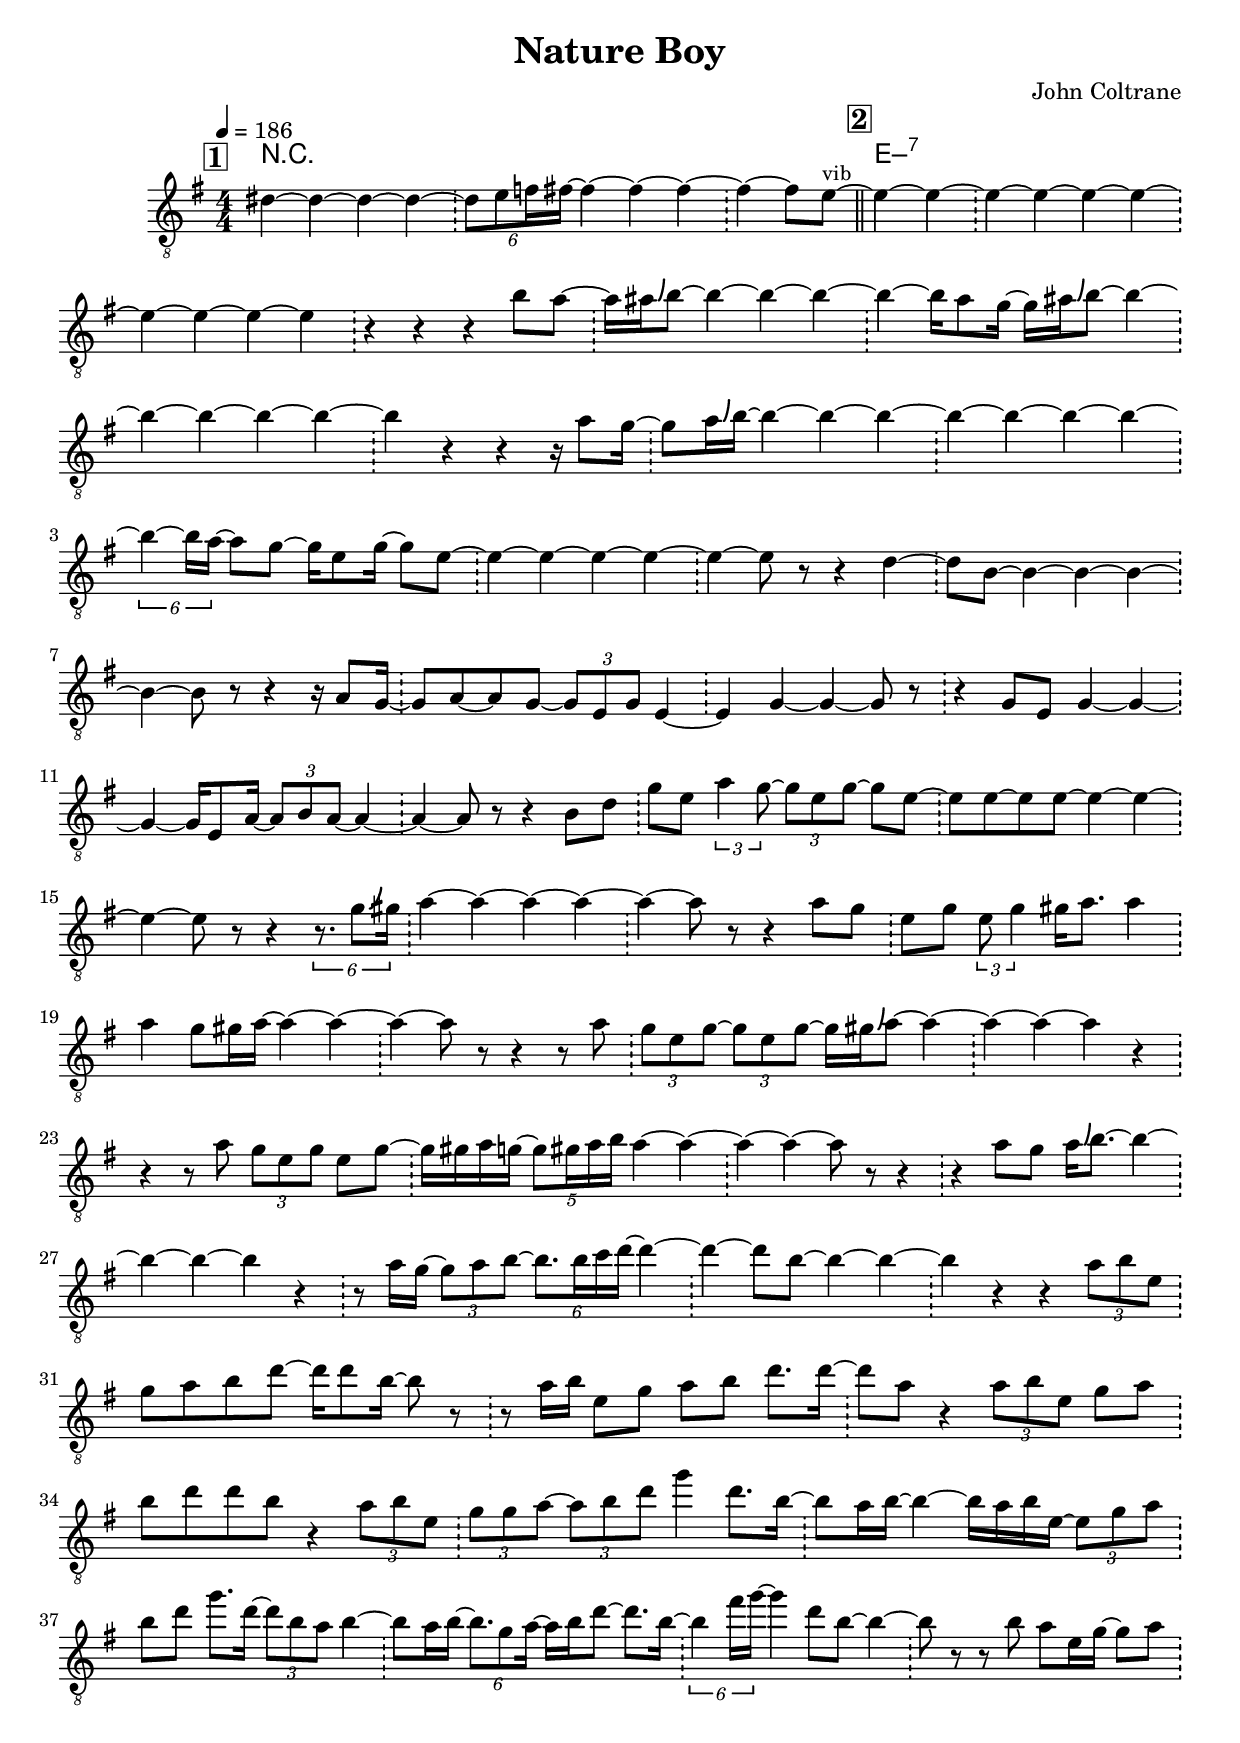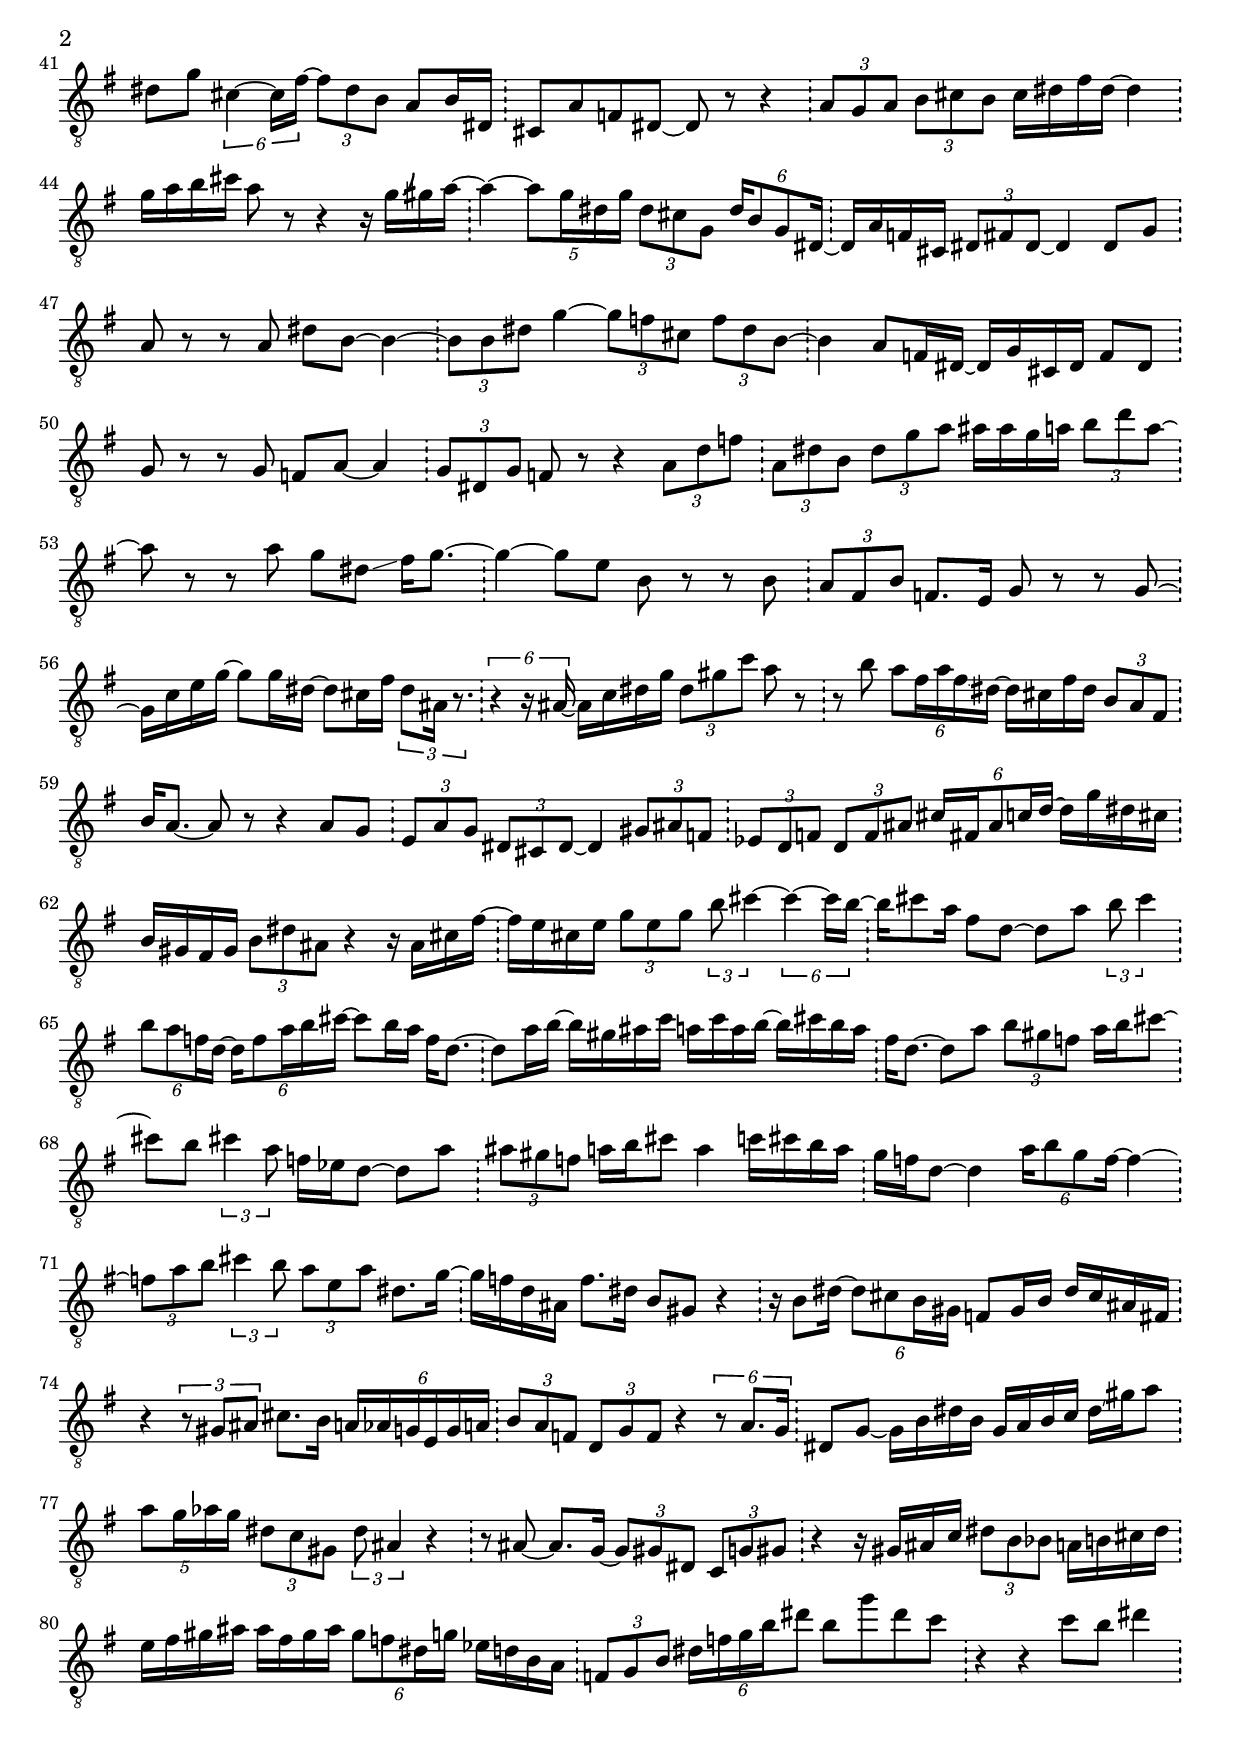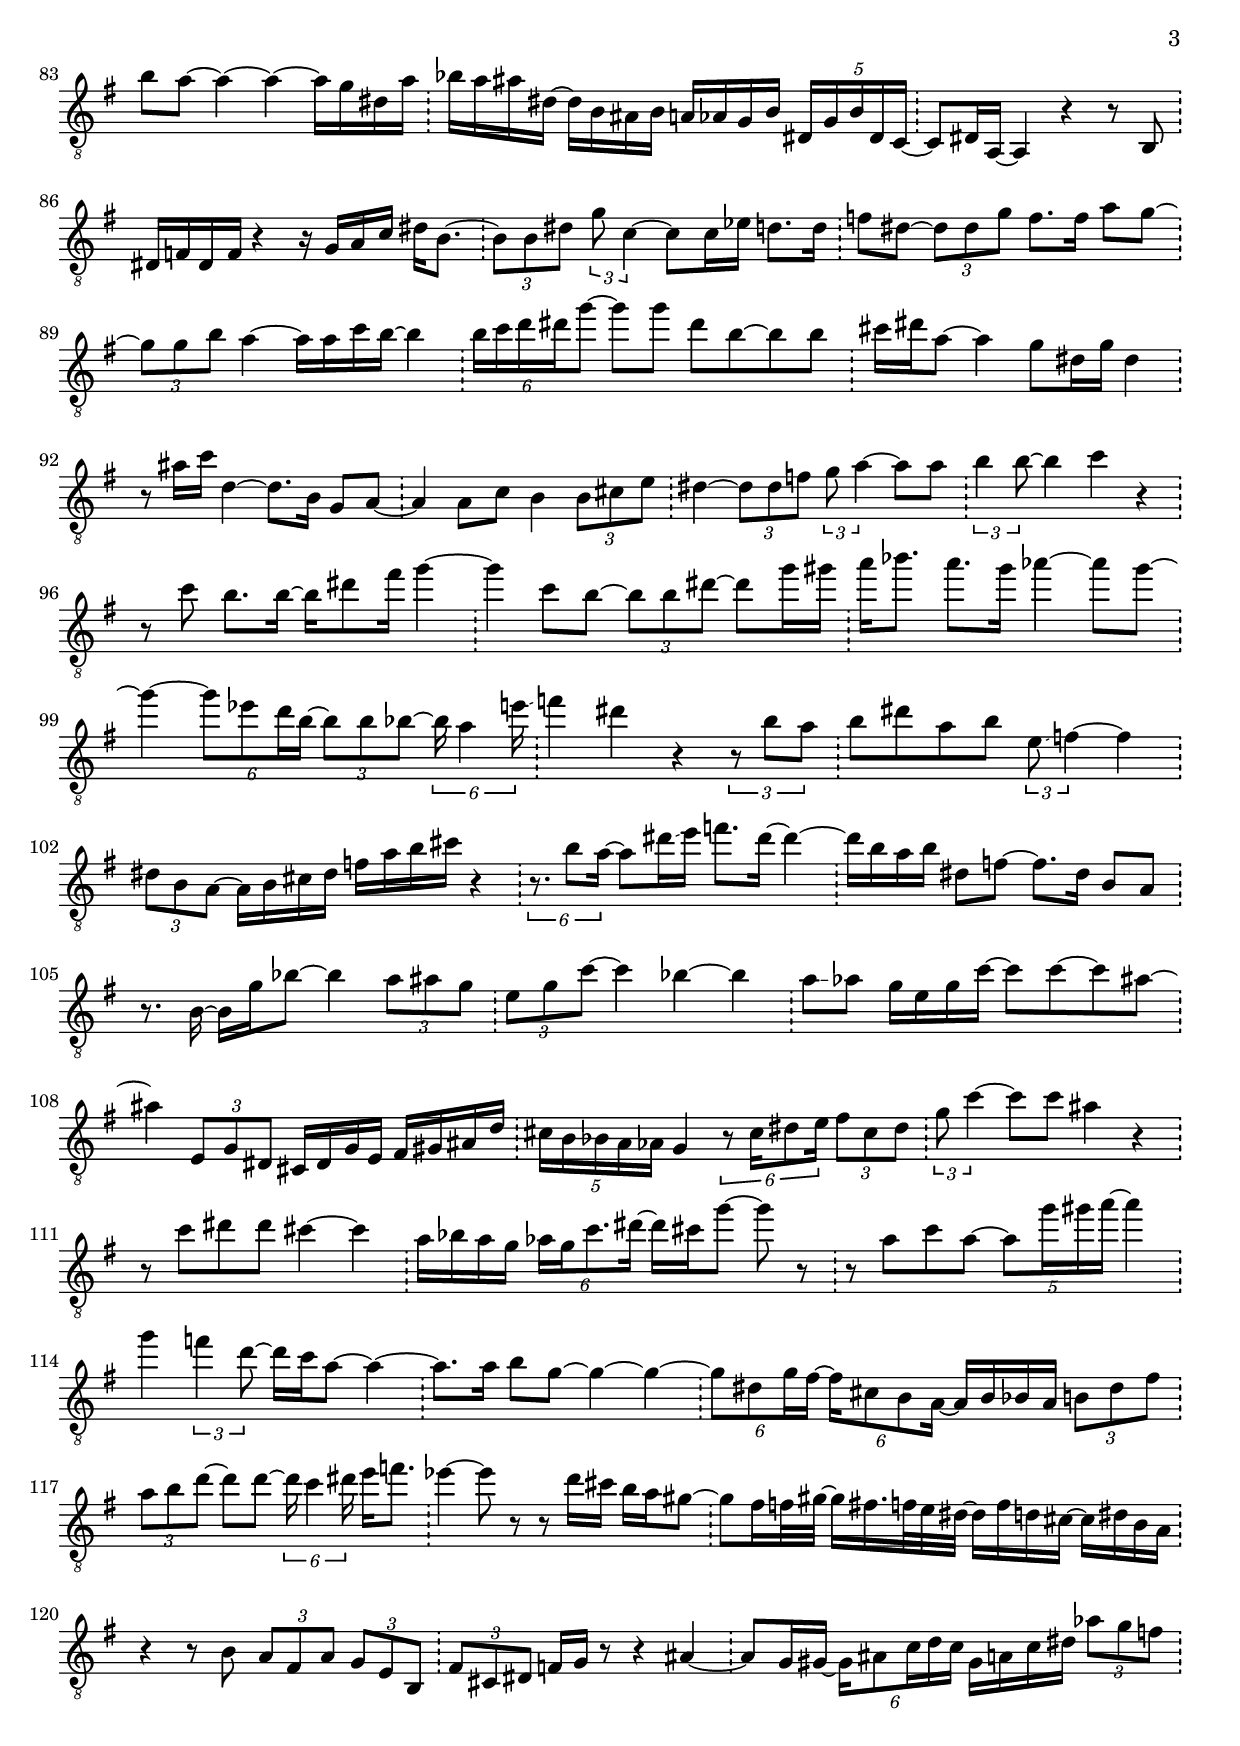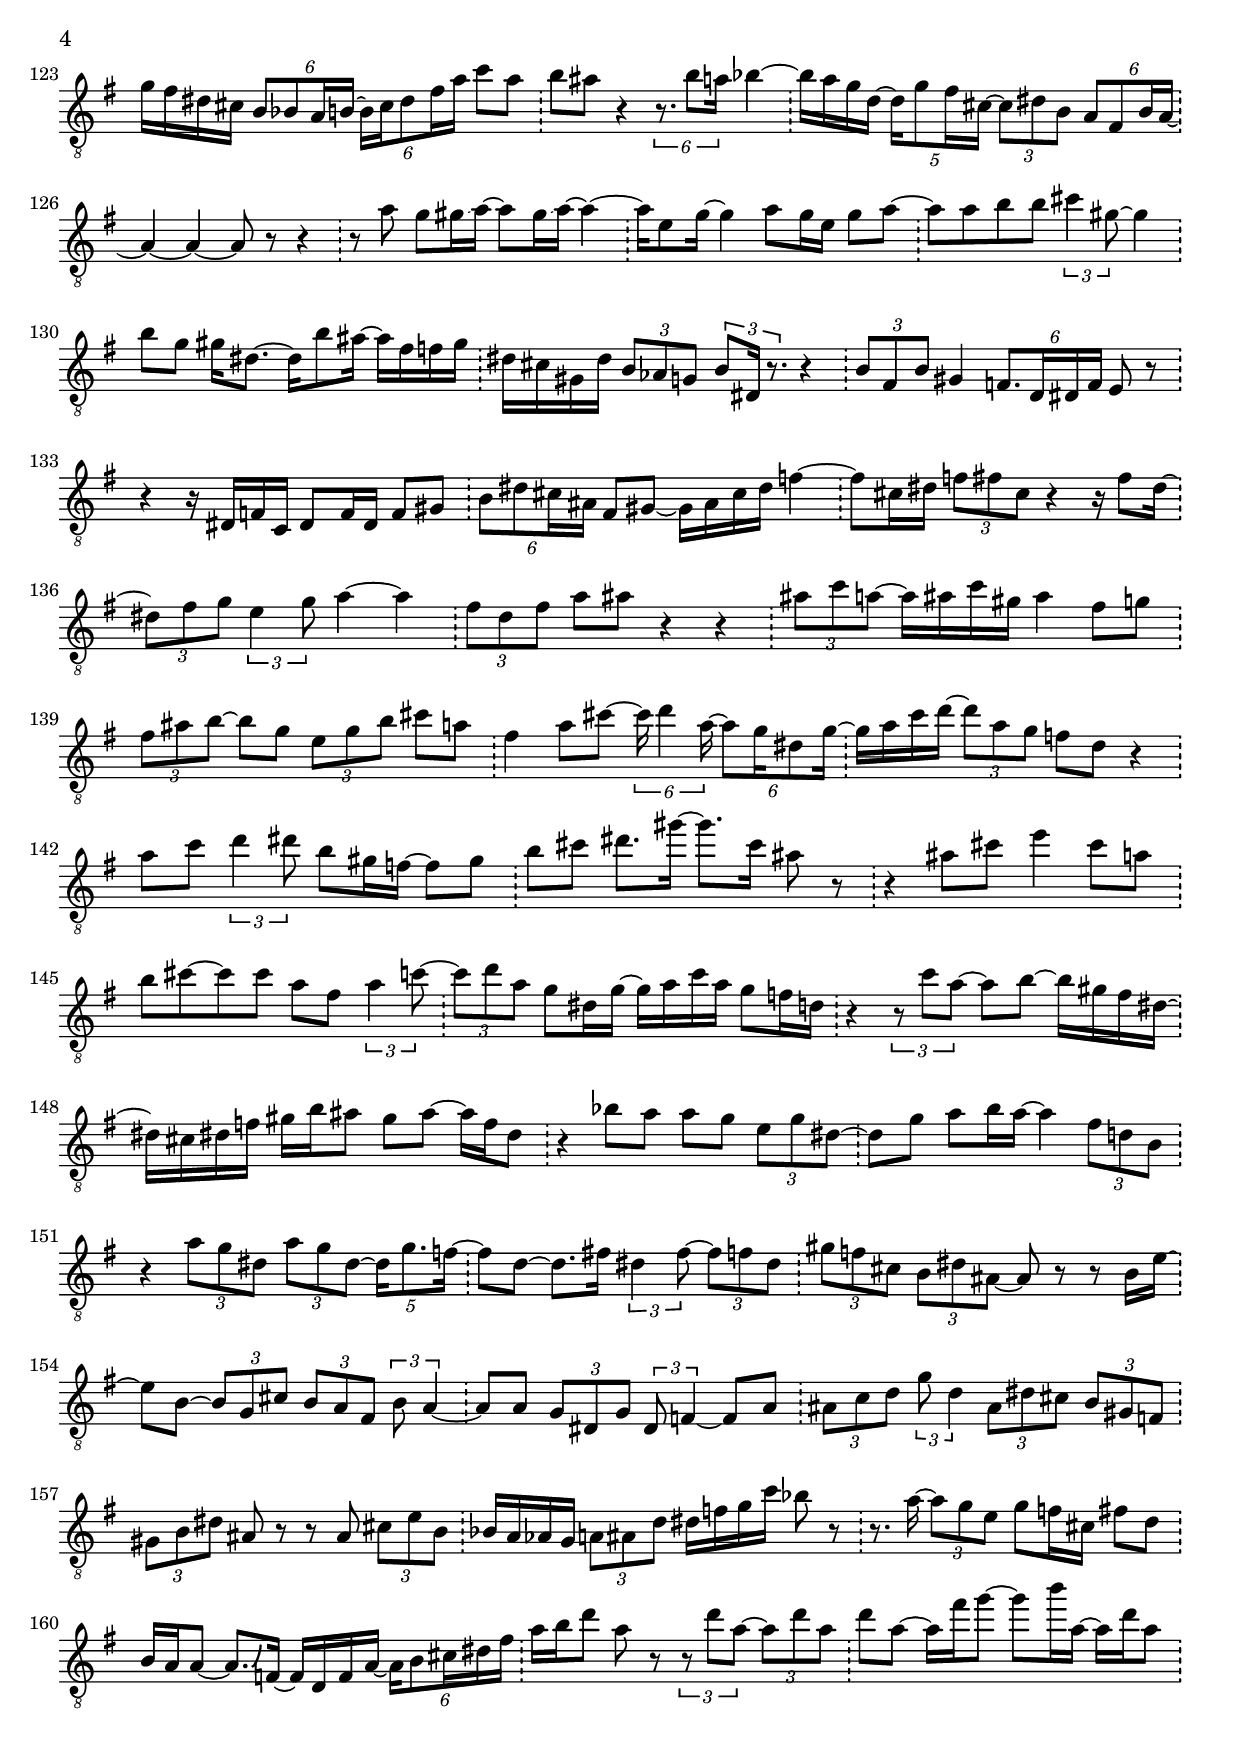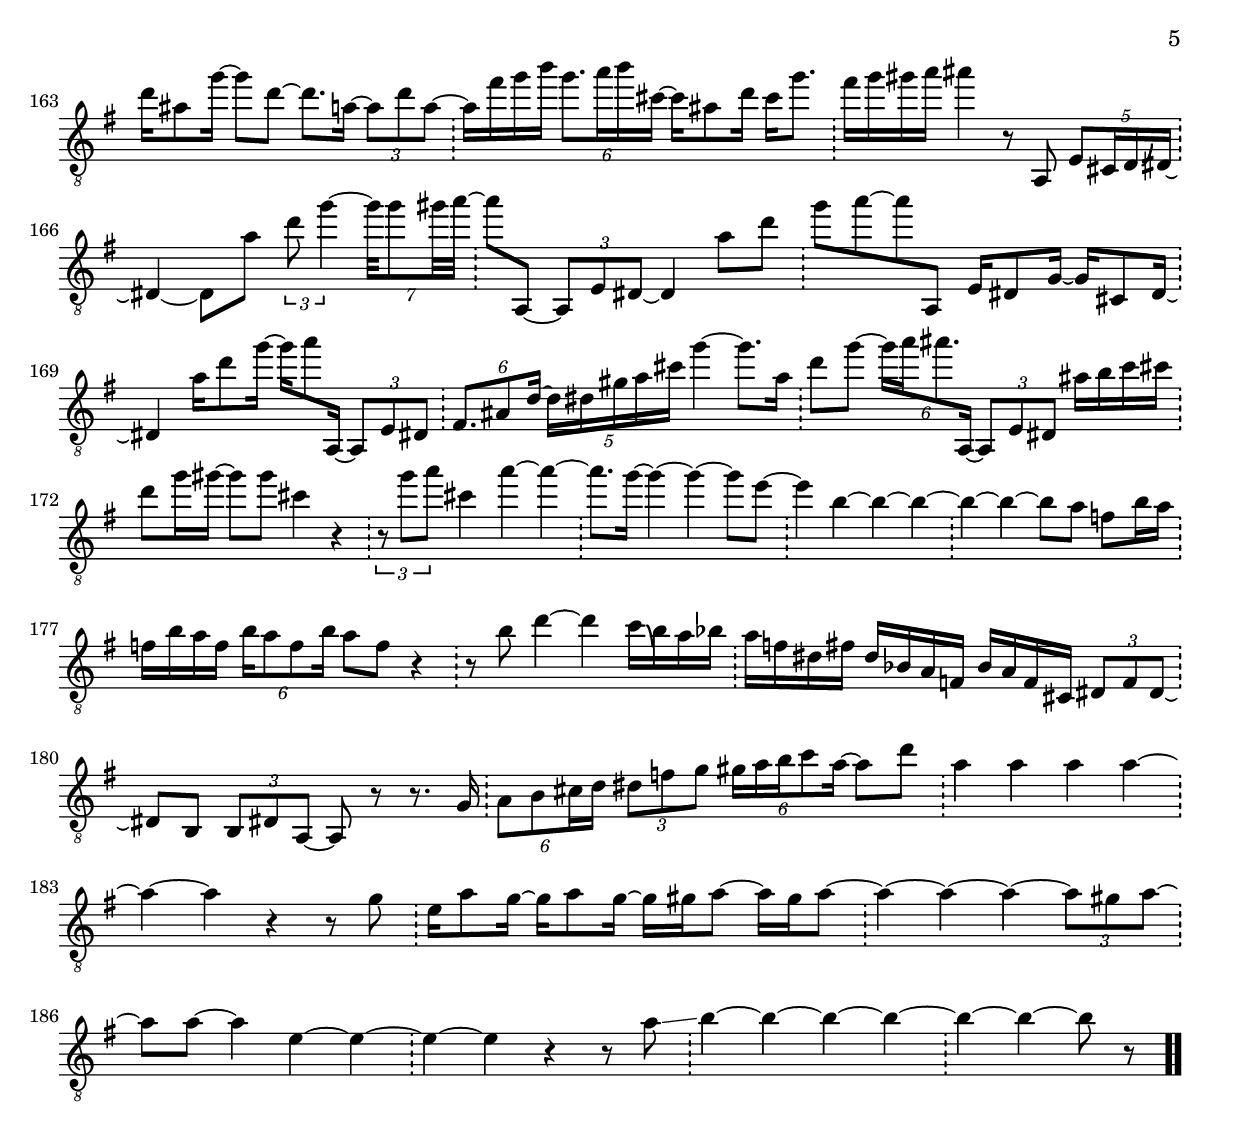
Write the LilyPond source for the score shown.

\version "2.13.2"

#(ly:set-option 'point-and-click #f)

\header {
  title = "Nature Boy"
  composer = "John Coltrane"
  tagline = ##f
}
global =
{
    \override Staff.TimeSignature #'style = #'()
    \time 4/4
    \clef "treble_8"
    \key e \minor
    \override Rest #'direction = #'0
    \override MultiMeasureRest #'staff-position = #0
}
\score
{
<<
    \transpose c' c'

    \new ChordNames { \chords {
      \set majorSevenSymbol = \markup { "maj7" }
      \set minorChordModifier = \markup { \char ##x2013 }
       r4  s4 
       s4  s4  s4  s4  s4  s4  s4  s4 
       e4:min7|
      }
      }

    \new Staff
    <<
    \transpose c' c'

    {
      \global
  		%\override Score.MetronomeMark #'transparent = ##t
  		%\override Score.MetronomeMark #'stencil = ##f
  		
  		\override HorizontalBracket #'direction = #UP
  		\override HorizontalBracket #'bracket-flare = #'(0 . 0)
  		
  		\override TextSpanner #'dash-fraction = #1.0
  		\override TextSpanner #'bound-details #'left #'text = \markup{ \concat{\draw-line #'(0 . -1.0) \draw-line #'(1.0 . 0) }}
  		\override TextSpanner #'bound-details #'right #'text = \markup{ \concat{ \draw-line #'(1.0 . 0) \draw-line #'(0 . -1.0) }}
          \set Score.markFormatter = #format-mark-box-numbers


      \tempo 4 = 186
      \set Score.currentBarNumber = #-9
     
      \bar "||" \mark \default dis'4~ 
       dis'4~ 
       dis'4~ 
       dis'4~ 
      \bar "!" \tuplet 6/4 {dis'8 e'8\glissando  f'16 fis'16~} 
       fis'4~ 
       fis'4~ 
       fis'4~ 
      \bar "!" fis'4~ 
       fis'8 e'8~^\markup{\left-align \small vib} 
      \bar "||" \mark \default e'4~ 
       e'4~ 
      \bar "!" e'4~ 
       e'4~ 
       e'4~ 
       e'4~ 
      \bar "!" e'4~ 
       e'4~ 
       e'4~ 
       e'4 
      \bar "!" r4 
       r4 
       r4 
       b'8 a'8~ 
      \bar "!" a'16 ais'16\bendAfter #+4  b'8~ 
       b'4~ 
       b'4~ 
       b'4~ 
      \bar "!" b'4~ 
       b'16 a'8 g'16~ 
       g'16 ais'16\bendAfter #+4  b'8~ 
       b'4~ 
      \bar "!" b'4~ 
       b'4~ 
       b'4~ 
       b'4~ 
      \bar "!" b'4 
       r4 
       r4 
       r16 a'8 g'16~ 
      \bar "!" g'8 a'16\bendAfter #+4  b'16~ 
       b'4~ 
       b'4~ 
       b'4~ 
      \bar "!" b'4~ 
       b'4~ 
       b'4~ 
       b'4~ 
      \bar "!" \tuplet 6/4 {b'4~ b'16 a'16~} 
       a'8 g'8~ 
       g'16 e'8 g'16~ 
       g'8 e'8~ 
      \bar "!" e'4~ 
       e'4~ 
       e'4~ 
       e'4~ 
      \bar "!" e'4~ 
       e'8 r8 
       r4 
       d'4~ 
      \bar "!" d'8 b8~ 
       b4~ 
       b4~ 
       b4~ 
      \bar "!" b4~ 
       b8 r8 
       r4 
       r16 a8 g16~ 
      \bar "!" g8 a8~ 
       a8 g8~ 
       \tuplet 3/2 {g8 e8 g8} 
       e4~ 
      \bar "!" e4 
       g4~ 
       g4~ 
       g8 r8 
      \bar "!" r4 
       g8 e8 
       g4~ 
       g4~ 
      \bar "!" g4~ 
       g16 e8 a16~ 
       \tuplet 3/2 {a8 b8 a8~} 
       a4~ 
      \bar "!" a4~ 
       a8 r8 
       r4 
       b8 d'8 
      \bar "!" g'8 e'8 
       \tuplet 3/2 {a'4 g'8~} 
       \tuplet 3/2 {g'8 e'8 g'8~} 
       g'8 e'8~ 
      \bar "!" e'8 e'8~ 
       e'8 e'8~ 
       e'4~ 
       e'4~ 
      \bar "!" e'4~ 
       e'8 r8 
       r4 
       \tuplet 6/4 {r8. g'8\bendAfter #+4  gis'16} 
      \bar "!" a'4~ 
       a'4~ 
       a'4~ 
       a'4~ 
      \bar "!" a'4~ 
       a'8 r8 
       r4 
       a'8 g'8 
      \bar "!" e'8 g'8 
       \tuplet 3/2 {e'8 g'4} 
       gis'16 a'8. 
       a'4 
      \bar "!" a'4 
       g'8 gis'16 a'16~ 
       a'4~ 
       a'4~ 
      \bar "!" a'4~ 
       a'8 r8 
       r4 
       r8 a'8 
      \bar "!" \tuplet 3/2 {g'8 e'8 g'8~} 
       \tuplet 3/2 {g'8 e'8 g'8~} 
       g'16 gis'16\bendAfter #+4  a'8~ 
       a'4~ 
      \bar "!" a'4~ 
       a'4~ 
       a'4 
       r4 
      \bar "!" r4 
       r8 a'8 
       \tuplet 3/2 {g'8 e'8 g'8} 
       e'8 g'8~ 
      \bar "!" g'16 gis'16 a'16 g'16~ 
       \tuplet 5/4 {g'8 gis'16 a'16 b'16} 
       a'4~ 
       a'4~ 
      \bar "!" a'4~ 
       a'4~ 
       a'8 r8 
       r4 
      \bar "!" r4 
       a'8 g'8 
       a'16\bendAfter #+4  b'8.~ 
       b'4~ 
      \bar "!" b'4~ 
       b'4~ 
       b'4 
       r4 
      \bar "!" r8 a'16 g'16~ 
       \tuplet 3/2 {g'8 a'8 b'8~} 
       \tuplet 6/4 {b'8. b'16 c''16 d''16~} 
       d''4~ 
      \bar "!" d''4~ 
       d''8 b'8~ 
       b'4~ 
       b'4~ 
      \bar "!" b'4 
       r4 
       r4 
       \tuplet 3/2 {a'8 b'8 e'8} 
      \bar "!" g'8 a'8 
       b'8 d''8~ 
       d''16 d''8 b'16~ 
       b'8 r8 
      \bar "!" r8 a'16 b'16 
       e'8 g'8 
       a'8 b'8 
       d''8. d''16~ 
      \bar "!" d''8 a'8 
       r4 
       \tuplet 3/2 {a'8 b'8 e'8} 
       g'8 a'8 
      \bar "!" b'8 d''8 
       d''8 b'8 
       r4 
       \tuplet 3/2 {a'8 b'8 e'8} 
      \bar "!" \tuplet 3/2 {g'8 g'8 a'8~} 
       \tuplet 3/2 {a'8 b'8 d''8} 
       g''4 
       d''8. b'16~ 
      \bar "!" b'8 a'16 b'16~ 
       b'4~ 
       b'16 a'16 b'16 e'16~ 
       \tuplet 3/2 {e'8 g'8 a'8} 
      \bar "!" b'8 d''8 
       g''8. d''16~ 
       \tuplet 3/2 {d''8 b'8 a'8} 
       b'4~ 
      \bar "!" b'8 a'16 b'16~ 
       \tuplet 6/4 {b'8. g'8 a'16~} 
       a'16 b'16 d''8~ 
       d''8. b'16~ 
      \bar "!" \tuplet 6/4 {b'4 fis''16 g''16~} 
       g''4 
       d''8 b'8~ 
       b'4~ 
      \bar "!" b'8 r8 
       r8 b'8 
       a'8 e'16 g'16~ 
       g'8 a'8 
      \bar "!" dis'8 g'8 
       \tuplet 6/4 {cis'4~ cis'16 fis'16~} 
       \tuplet 3/2 {fis'8 dis'8 b8} 
       a8 b16 dis16 
      \bar "!" cis8 a8 
       f8 dis8~ 
       dis8 r8 
       r4 
      \bar "!" \tuplet 3/2 {a8 g8 a8} 
       \tuplet 3/2 {b8 cis'8 b8} 
       cis'16 dis'16 fis'16 dis'16~ 
       dis'4 
      \bar "!" g'16 a'16 b'16 cis''16 
       a'8 r8 
       r4 
       r16 g'16\bendAfter #+4  gis'16 a'16~ 
      \bar "!" a'4~ 
       \tuplet 5/4 {a'8 g'16 dis'16 g'16} 
       \tuplet 3/2 {dis'8 cis'8 g8} 
       \tuplet 6/4 {dis'16 b8 g8 dis16~} 
      \bar "!" dis16 a16 f16 cis16 
       \tuplet 3/2 {dis8 fis8 dis8~} 
       dis4 
       dis8 g8 
      \bar "!" a8 r8 
       r8 a8 
       dis'8 b8~ 
       b4~ 
      \bar "!" \tuplet 3/2 {b8 b8 dis'8} 
       g'4~ 
       \tuplet 3/2 {g'8 f'8 cis'8} 
       \tuplet 3/2 {f'8 dis'8 b8~} 
      \bar "!" b4 
       a8 f16 dis16~ 
       dis16 g16 cis16 dis16 
       f8 dis8 
      \bar "!" g8 r8 
       r8 g8 
       f8 a8~ 
       a4 
      \bar "!" \tuplet 3/2 {g8 dis8 g8} 
       f8 r8 
       r4 
       \tuplet 3/2 {a8 d'8 f'8} 
      \bar "!" \tuplet 3/2 {a8 dis'8 b8} 
       \tuplet 3/2 {dis'8 g'8 a'8} 
       ais'16 ais'16 g'16 a'16 
       \tuplet 3/2 {b'8 d''8 a'8~} 
      \bar "!" a'8 r8 
       r8 a'8 
       g'8 dis'8\glissando  
       fis'16 g'8.~ 
      \bar "!" g'4~ 
       g'8 e'8 
       b8 r8 
       r8 b8 
      \bar "!" \tuplet 3/2 {a8 fis8 b8} 
       f8. e16 
       g8 r8 
       r8 g8~ 
      \bar "!" g16 c'16 e'16 g'16~ 
       g'8 g'16 dis'16~ 
       dis'8 cis'16 fis'16 
       \tuplet 3/2 {dis'8 ais16 r8.} 
      \bar "!" \tuplet 6/4 {r4 r16 ais16~} 
       ais16 c'16 dis'16 g'16 
       \tuplet 3/2 {dis'8 gis'8 c''8} 
       a'8 r8 
      \bar "!" r8 b'8 
       \tuplet 6/4 {a'8 fis'16 a'16 fis'16\glissando  dis'16~} 
       dis'16 cis'16 fis'16 dis'16 
       \tuplet 3/2 {b8 a8 fis8} 
      \bar "!" b16 a8.~ 
       a8 r8 
       r4 
       a8 g8 
      \bar "!" \tuplet 3/2 {e8 a8 g8} 
       \tuplet 3/2 {dis8 cis8 dis8~} 
       dis4 
       \tuplet 3/2 {gis8 ais8 f8} 
      \bar "!" \tuplet 3/2 {es8 d8 f8} 
       \tuplet 3/2 {d8 f8 ais8} 
       \tuplet 6/4 {cis'16 fis16 ais8 c'16 d'16~} 
       d'16 g'16 dis'16 cis'16 
      \bar "!" b16 gis16 fis16 gis16 
       \tuplet 3/2 {b8 dis'8 ais8} 
       r4 
       r16 ais16 cis'16 fis'16~ 
      \bar "!" fis'16 e'16 cis'16 e'16 
       \tuplet 3/2 {g'8 e'8 g'8} 
       \tuplet 3/2 {b'8 cis''4~} 
       \tuplet 6/4 {cis''4~ cis''16 b'16~} 
      \bar "!" b'16 cis''8 a'16 
       fis'8 d'8~ 
       d'8 a'8 
       \tuplet 3/2 {b'8 cis''4} 
      \bar "!" \tuplet 6/4 {b'8 a'8 f'16 d'16~} 
       \tuplet 6/4 {d'16 f'8 a'16 b'16 cis''16~} 
       cis''8 b'16 a'16 
       f'16 d'8.~ 
      \bar "!" d'8 a'16 b'16~ 
       b'16 gis'16 ais'16 c''16 
       a'16 c''16 a'16 b'16~ 
       b'16 cis''16 b'16 a'16 
      \bar "!" fis'16 d'8.~ 
       d'8 a'8 
       \tuplet 3/2 {b'8 gis'8 f'8} 
       a'16 b'16 cis''8~ 
      \bar "!" cis''8 b'8 
       \tuplet 3/2 {cis''4 a'8} 
       f'16 es'16 d'8~ 
       d'8 a'8 
      \bar "!" \tuplet 3/2 {ais'8 gis'8 f'8} 
       a'16 b'16 cis''8 
       a'4 
       c''16 cis''16 b'16 a'16 
      \bar "!" g'16 f'16 d'8~ 
       d'4 
       \tuplet 6/4 {a'16 b'8 g'8 f'16~} 
       f'4~ 
      \bar "!" \tuplet 3/2 {f'8 a'8 b'8} 
       \tuplet 3/2 {cis''4 b'8} 
       \tuplet 3/2 {a'8 e'8 a'8} 
       dis'8. g'16~ 
      \bar "!" g'16 f'16 d'16 ais16 
       f'8. dis'16 
       b8 gis8 
       r4 
      \bar "!" r16 b8 dis'16~ 
       \tuplet 6/4 {dis'8 cis'8 b16 gis16} 
       f8 gis16 b16 
       dis'16 cis'16 ais16 fis16 
      \bar "!" r4 
       \tuplet 3/2 {r8 gis8 ais8} 
       cis'8. b16 
       \tuplet 6/4 {a16 aes16 g16 e16 g16 a16} 
      \bar "!" \tuplet 3/2 {b8 a8 f8} 
       \tuplet 3/2 {d8 g8 f8} 
       r4 
       \tuplet 6/4 {r8 a8. g16} 
      \bar "!" dis8 g8~ 
       g16 b16 dis'16 b16 
       g16 a16 b16 c'16 
       dis'16\glissando  gis'16 a'8 
      \bar "!" \tuplet 5/4 {a'8 g'16 aes'16 g'16} 
       \tuplet 3/2 {dis'8 c'8 gis8} 
       \tuplet 3/2 {dis'8 ais4} 
       r4 
      \bar "!" r8 ais8~ 
       ais8. g16~ 
       \tuplet 3/2 {g8 gis8 dis8} 
       \tuplet 3/2 {c8 g8 gis8} 
      \bar "!" r4 
       r16 gis16 ais16 c'16 
       \tuplet 3/2 {dis'8 b8 bes8} 
       a16 b16 cis'16 dis'16 
      \bar "!" e'16 fis'16 gis'16 ais'16 
       ais'16 fis'16 gis'16 ais'16 
       \tuplet 6/4 {gis'8 f'8 dis'16 g'16} 
       es'16 d'16 b16 a16 
      \bar "!" \tuplet 3/2 {f8 g8 b8} 
       \tuplet 6/4 {dis'16 f'16 g'16 b'16 dis''8} 
       b'8 g''8 
       dis''8 c''8 
      \bar "!" r4 
       r4 
       c''8 b'8 
       dis''4 
      \bar "!" b'8 a'8~ 
       a'4~ 
       a'4~ 
       a'16 g'16 dis'16 a'16 
      \bar "!" bes'16 a'16 ais'16 dis'16~ 
       dis'16 b16 ais16 b16 
       a16 aes16 g16 b16 
       \tuplet 5/4 {dis16 g16 b16 dis16 c16~} 
      \bar "!" c8 dis16 a,16~ 
       a,4 
       r4 
       r8 b,8 
      \bar "!" dis16 f16 dis16 f16 
       r4 
       r16 g16 a16 c'16 
       dis'16 b8.~ 
      \bar "!" \tuplet 3/2 {b8 b8 dis'8} 
       \tuplet 3/2 {g'8 c'4~} 
       c'8 c'16 es'16 
       d'8. d'16 
      \bar "!" f'8 dis'8~ 
       \tuplet 3/2 {dis'8 dis'8 g'8} 
       f'8. f'16 
       a'8 g'8~ 
      \bar "!" \tuplet 3/2 {g'8 g'8 b'8} 
       a'4~ 
       a'16 a'16 c''16 b'16~ 
       b'4 
      \bar "!" \tuplet 6/4 {b'16 c''16 d''16 dis''16 g''8~} 
       g''8 g''8 
       dis''8 b'8~ 
       b'8 b'8 
      \bar "!" cis''16 dis''16 a'8~ 
       a'4 
       g'8 dis'16 g'16 
       dis'4 
      \bar "!" r8 ais'16 c''16 
       d'4~ 
       d'8. b16 
       g8 a8~ 
      \bar "!" a4 
       a8 c'8 
       b4 
       \tuplet 3/2 {b8 cis'8 e'8} 
      \bar "!" dis'4~ 
       \tuplet 3/2 {dis'8 dis'8 f'8} 
       \tuplet 3/2 {g'8 a'4~} 
       a'8 a'8 
      \bar "!" \tuplet 3/2 {b'4 b'8~} 
       b'4 
       c''4 
       r4 
      \bar "!" r8 c''8 
       b'8. b'16~ 
       b'16 dis''8 fis''16 
       g''4~ 
      \bar "!" g''4 
       c''8 b'8~ 
       \tuplet 3/2 {b'8 b'8 dis''8~} 
       dis''8 g''16 gis''16 
      \bar "!" a''16 bes''8. 
       a''8. g''16 
       aes''4~ 
       aes''8 g''8~ 
      \bar "!" g''4~ 
       \tuplet 6/4 {g''8 es''8 d''16 b'16~} 
       \tuplet 3/2 {b'8 b'8 bes'8~} 
       \tuplet 6/4 {bes'16 a'4 e''16\glissando } 
      \bar "!" f''4 
       dis''4 
       r4 
       \tuplet 3/2 {r8 b'8 a'8} 
      \bar "!" b'8 dis''8 
       a'8 b'8 
       \tuplet 3/2 {e'8\glissando  f'4~} 
       f'4 
      \bar "!" \tuplet 3/2 {dis'8 b8 a8~} 
       a16 b16 cis'16 dis'16 
       f'16 a'16 b'16 cis''16 
       r4 
      \bar "!" \tuplet 6/4 {r8. b'8 a'16~} 
       a'8 dis''16\glissando  e''16 
       f''8. dis''16~ 
       dis''4~ 
      \bar "!" dis''16 b'16 a'16 b'16 
       dis'8 f'8~ 
       f'8. dis'16 
       b8 a8 
      \bar "!" r8. b16~ 
       b16 g'16 bes'8~ 
       bes'4 
       \tuplet 3/2 {a'8 ais'8 g'8} 
      \bar "!" \tuplet 3/2 {e'8 g'8 c''8~} 
       c''4 
       bes'4~ 
       bes'4 
      \bar "!" a'8\glissando  aes'8 
       g'16 e'16 g'16 c''16~ 
       c''8 c''8~ 
       c''8 ais'8~ 
      \bar "!" ais'4 
       \tuplet 3/2 {e8 g8 dis8} 
       cis16 dis16 g16 e16 
       fis16 gis16 ais16 d'16 
      \bar "!" \tuplet 5/4 {cis'16 b16 bes16 a16 aes16} 
       g4 
       \tuplet 6/4 {r8 cis'16 dis'8 e'16} 
       \tuplet 3/2 {fis'8 cis'8 dis'8} 
      \bar "!" \tuplet 3/2 {g'8 c''4~} 
       c''8 c''8 
       ais'4 
       r4 
      \bar "!" r8 c''8 
       dis''8 dis''8 
       cis''4~ 
       cis''4 
      \bar "!" a'16 bes'16 a'16 g'16 
       \tuplet 6/4 {aes'16 g'16 c''8. dis''16~} 
       dis''16 cis''16 g''8~ 
       g''8 r8 
      \bar "!" r8 a'8 
       c''8 a'8~ 
       \tuplet 5/4 {a'8 g''16\glissando  gis''16 a''16~} 
       a''4 
      \bar "!" g''4 
       \tuplet 3/2 {f''4 d''8~} 
       d''16 c''16 a'8~ 
       a'4~ 
      \bar "!" a'8. a'16 
       b'8 g'8~ 
       g'4~ 
       g'4~ 
      \bar "!" \tuplet 6/4 {g'8 dis'8 g'16 fis'16~} 
       \tuplet 6/4 {fis'16 cis'8 b8 a16~} 
       a16 b16 bes16 a16 
       \tuplet 3/2 {b8 dis'8 fis'8} 
      \bar "!" \tuplet 3/2 {a'8 b'8 d''8~} 
       d''8 d''8~ 
       \tuplet 6/4 {d''16 c''4 dis''16\glissando } 
       e''16 f''8. 
      \bar "!" es''4~ 
       es''8 r8 
       r8 d''16 cis''16 
       b'16 a'16 gis'8~ 
      \bar "!" gis'8 fis'16 f'32 gis'32~ 
       gis'16 fis'16. f'32 e'32 dis'32~ 
       dis'16 f'16 d'16 cis'16~ 
       cis'16 dis'16 b16 a16 
      \bar "!" r4 
       r8 b8 
       \tuplet 3/2 {a8 fis8 a8} 
       \tuplet 3/2 {g8 e8 b,8} 
      \bar "!" \tuplet 3/2 {fis8 cis8 dis8} 
       f16 g16 r8 
       r4 
       ais4~ 
      \bar "!" ais8 g16 gis16~ 
       \tuplet 6/4 {gis16 ais8 c'16 d'16 c'16} 
       gis16 a16 c'16 dis'16 
       \tuplet 3/2 {aes'8 g'8 f'8} 
      \bar "!" g'16 fis'16 dis'16 cis'16 
       \tuplet 6/4 {b8 bes8 a16 b16~} 
       \tuplet 6/4 {b16 cis'16 dis'8 fis'16 a'16} 
       c''8 a'8 
      \bar "!" b'8 ais'8 
       r4 
       \tuplet 6/4 {r8. b'8 a'16} 
       bes'4~ 
      \bar "!" bes'16 a'16 g'16 d'16~ 
       \tuplet 5/4 {d'16 g'8 fis'16 cis'16~} 
       \tuplet 3/2 {cis'8 dis'8 b8} 
       \tuplet 6/4 {a8 fis8 b16 a16~} 
      \bar "!" a4~ 
       a4~ 
       a8 r8 
       r4 
      \bar "!" r8 a'8 
       g'8 gis'16\glissando  a'16~ 
       a'8 gis'16\glissando  a'16~ 
       a'4~ 
      \bar "!" a'16 e'8 g'16~ 
       g'4 
       a'8 g'16 e'16 
       g'8 a'8~ 
      \bar "!" a'8 a'8 
       b'8 b'8 
       \tuplet 3/2 {cis''4 gis'8~} 
       gis'4 
      \bar "!" b'8 g'8 
       gis'16 dis'8.~ 
       dis'16 b'8 ais'16~ 
       ais'16 fis'16 f'16 gis'16 
      \bar "!" dis'16 cis'16 gis16 dis'16 
       \tuplet 3/2 {b8 aes8 g8} 
       \tuplet 3/2 {b8 dis16 r8.} 
       r4 
      \bar "!" \tuplet 3/2 {b8 fis8 b8} 
       gis4 
       \tuplet 6/4 {f8. d16 dis16 f16} 
       e8 r8 
      \bar "!" r4 
       r16 dis16 f16 c16 
       dis8 f16 dis16 
       f8 gis8 
      \bar "!" \tuplet 6/4 {b8 dis'8 cis'16 ais16} 
       fis8 gis8~ 
       gis16 ais16 cis'16 dis'16 
       f'4~ 
      \bar "!" f'8 cis'16 dis'16 
       \tuplet 3/2 {f'8 fis'8 cis'8} 
       r4 
       r16 fis'8 dis'16~ 
      \bar "!" \tuplet 3/2 {dis'8 fis'8 g'8} 
       \tuplet 3/2 {e'4 g'8} 
       a'4~ 
       a'4 
      \bar "!" \tuplet 3/2 {fis'8 d'8 fis'8} 
       a'8 ais'8 
       r4 
       r4 
      \bar "!" \tuplet 3/2 {ais'8 c''8 a'8~} 
       a'16 ais'16 c''16 gis'16 
       ais'4 
       fis'8 g'8 
      \bar "!" \tuplet 3/2 {fis'8 ais'8 b'8~} 
       b'8 g'8 
       \tuplet 3/2 {e'8 g'8 b'8} 
       cis''8 a'8 
      \bar "!" fis'4 
       a'8 cis''8~ 
       \tuplet 6/4 {cis''16 d''4 a'16~} 
       \tuplet 6/4 {a'8 g'16 dis'8 g'16~} 
      \bar "!" g'16 a'16 c''16 d''16~ 
       \tuplet 3/2 {d''8 a'8 g'8} 
       f'8 d'8 
       r4 
      \bar "!" a'8 c''8 
       \tuplet 3/2 {d''4 dis''8} 
       b'8 gis'16 f'16~ 
       f'8 gis'8 
      \bar "!" b'8 cis''8 
       dis''8. gis''16~ 
       gis''8. cis''16 
       ais'8 r8 
      \bar "!" r4 
       ais'8 cis''8 
       e''4 
       cis''8 a'8 
      \bar "!" b'8 cis''8~ 
       cis''8 cis''8 
       a'8 fis'8 
       \tuplet 3/2 {a'4 c''8~} 
      \bar "!" \tuplet 3/2 {c''8 d''8 a'8} 
       g'8 dis'16 g'16~ 
       g'16 a'16 c''16 a'16 
       g'8 f'16 d'16 
      \bar "!" r4 
       \tuplet 3/2 {r8 c''8 a'8~} 
       a'8 b'8~ 
       b'16 gis'16 fis'16 dis'16~ 
      \bar "!" dis'16 cis'16 dis'16 f'16 
       gis'16 b'16 ais'8 
       gis'8 ais'8~ 
       ais'16 f'16 dis'8 
      \bar "!" r4 
       bes'8 a'8 
       a'8 g'8 
       \tuplet 3/2 {e'8 g'8 dis'8~} 
      \bar "!" dis'8 g'8 
       a'8 b'16 a'16~ 
       a'4 
       \tuplet 3/2 {fis'8 d'8 b8} 
      \bar "!" r4 
       \tuplet 3/2 {a'8 g'8 dis'8} 
       \tuplet 3/2 {a'8 g'8 dis'8~} 
       \tuplet 5/4 {dis'16 g'8. f'16~} 
      \bar "!" f'8 d'8~ 
       d'8. fis'16 
       \tuplet 3/2 {dis'4 fis'8~} 
       \tuplet 3/2 {fis'8 f'8 dis'8} 
      \bar "!" \tuplet 3/2 {gis'8 f'8 cis'8} 
       \tuplet 3/2 {b8 dis'8 ais8~} 
       ais8 r8 
       r8 b16 e'16~ 
      \bar "!" e'8 b8~ 
       \tuplet 3/2 {b8 g8 cis'8} 
       \tuplet 3/2 {b8 a8 fis8} 
       \tuplet 3/2 {b8 a4~} 
      \bar "!" a8 a8 
       \tuplet 3/2 {g8 dis8 g8} 
       \tuplet 3/2 {dis8 f4~} 
       f8 a8 
      \bar "!" \tuplet 3/2 {ais8 c'8 d'8} 
       \tuplet 3/2 {g'8 d'4} 
       \tuplet 3/2 {ais8 dis'8 cis'8} 
       \tuplet 3/2 {b8 gis8 f8} 
      \bar "!" \tuplet 3/2 {gis8 b8 dis'8} 
       ais8 r8 
       r8 ais8 
       \tuplet 3/2 {cis'8 e'8 b8} 
      \bar "!" bes16 a16 aes16 g16 
       \tuplet 3/2 {a8 ais8 d'8} 
       dis'16 f'16 g'16 c''16 
       bes'8 r8 
      \bar "!" r8. a'16~ 
       \tuplet 3/2 {a'8 g'8 e'8} 
       g'8 f'16 cis'16 
       fis'8 d'8 
      \bar "!" b16 a16 a8~ 
       a8.\bendAfter #+4  f16~ 
       f16 d16 f16 a16~ 
       \tuplet 6/4 {a16 b8 cis'16 dis'16 fis'16} 
      \bar "!" a'16 b'16 d''8 
       a'8 r8 
       \tuplet 3/2 {r8 d''8 a'8~} 
       \tuplet 3/2 {a'8 d''8 a'8} 
      \bar "!" d''8 a'8~ 
       a'16 fis''16 g''8~ 
       g''8 b''16 a'16~ 
       a'16 d''16 a'8 
      \bar "!" d''16 ais'8 g''16~ 
       g''8 d''8~ 
       d''8. a'16~ 
       \tuplet 3/2 {a'8 d''8 a'8~} 
      \bar "!" a'16 fis''16 g''16 b''16 
       \tuplet 6/4 {g''8. a''16 b''16 cis''16~} 
       cis''16 ais'8 d''16 
       cis''16 g''8. 
      \bar "!" fis''16 g''16 gis''16 a''16 
       ais''4 
       r8 a,8 
       \tuplet 5/4 {e8 cis16 d16\bendAfter #+4  dis16~} 
      \bar "!" dis4~ 
       dis8 a'8 
       \tuplet 3/2 {d''8 g''4~} 
       \tuplet 7/8 {g''32 g''8 gis''32 a''32~} 
      \bar "!" a''8 a,8~ 
       \tuplet 3/2 {a,8 e8 dis8~} 
       dis4 
       a'8 d''8 
      \bar "!" g''8 a''8~ 
       a''8 a,8 
       e16 dis8 g16~ 
       g16 cis8 dis16~ 
      \bar "!" dis4 
       a'16 d''8 g''16~ 
       g''16 a''8 a,16~ 
       \tuplet 3/2 {a,8 e8 dis8} 
      \bar "!" \tuplet 6/4 {fis8. ais8 d'16~} 
       \tuplet 5/4 {d'16 dis'16 gis'16 a'16 cis''16} 
       g''4~ 
       g''8. a'16 
      \bar "!" d''8 g''8~ 
       \tuplet 6/4 {g''16 a''16 ais''8. a,16~} 
       \tuplet 3/2 {a,8 e8 dis8} 
       ais'16 b'16 c''16 cis''16 
      \bar "!" d''8 g''16 gis''16~ 
       gis''8 gis''8 
       cis''4 
       r4 
      \bar "!" \tuplet 3/2 {r8 g''8 a''8} 
       cis''4 
       a''4~ 
       a''4~ 
      \bar "!" a''8. g''16~ 
       g''4~ 
       g''4~ 
       g''8 e''8~ 
      \bar "!" e''4 
       b'4~ 
       b'4~ 
       b'4~ 
      \bar "!" b'4~ 
       b'4~ 
       b'8 a'8 
       f'8 b'16 a'16 
      \bar "!" f'16 b'16 a'16 f'16 
       \tuplet 6/4 {b'16 a'8 f'8 b'16} 
       a'8 f'8 
       r4 
      \bar "!" r8 b'8 
       d''4~ 
       d''4 
       c''16\bendAfter #-4  b'16 a'16 bes'16 
      \bar "!" a'16 f'16 dis'16 fis'16 
       dis'16 bes16 a16 f16 
       bes16 a16 f16 cis16 
       \tuplet 3/2 {dis8 f8 dis8~} 
      \bar "!" dis8 b,8 
       \tuplet 3/2 {b,8 dis8 a,8~} 
       a,8 r8 
       r8. g16 
      \bar "!" \tuplet 6/4 {a8 b8 cis'16 d'16} 
       \tuplet 3/2 {dis'8 f'8 g'8} 
       \tuplet 6/4 {gis'16 a'16 b'16 c''8 a'16~} 
       a'8 d''8 
      \bar "!" a'4 
       a'4 
       a'4 
       a'4~ 
      \bar "!" a'4~ 
       a'4 
       r4 
       r8 g'8 
      \bar "!" e'16 a'8 g'16~ 
       g'16 a'8 g'16~ 
       g'16 gis'16 a'8~ 
       a'16 gis'16 a'8~ 
      \bar "!" a'4~ 
       a'4~ 
       a'4~ 
       \tuplet 3/2 {a'8 gis'8 a'8~} 
      \bar "!" a'8 a'8~ 
       a'4 
       e'4~ 
       e'4~ 
      \bar "!" e'4~ 
       e'4 
       r4 
       r8 a'8\glissando  
      \bar "!" b'4~ 
       b'4~ 
       b'4~ 
       b'4~ 
      \bar "!" b'4~ 
       b'4~ 
       b'8 r8\bar  ".."
    }
    >>
>>    
}
